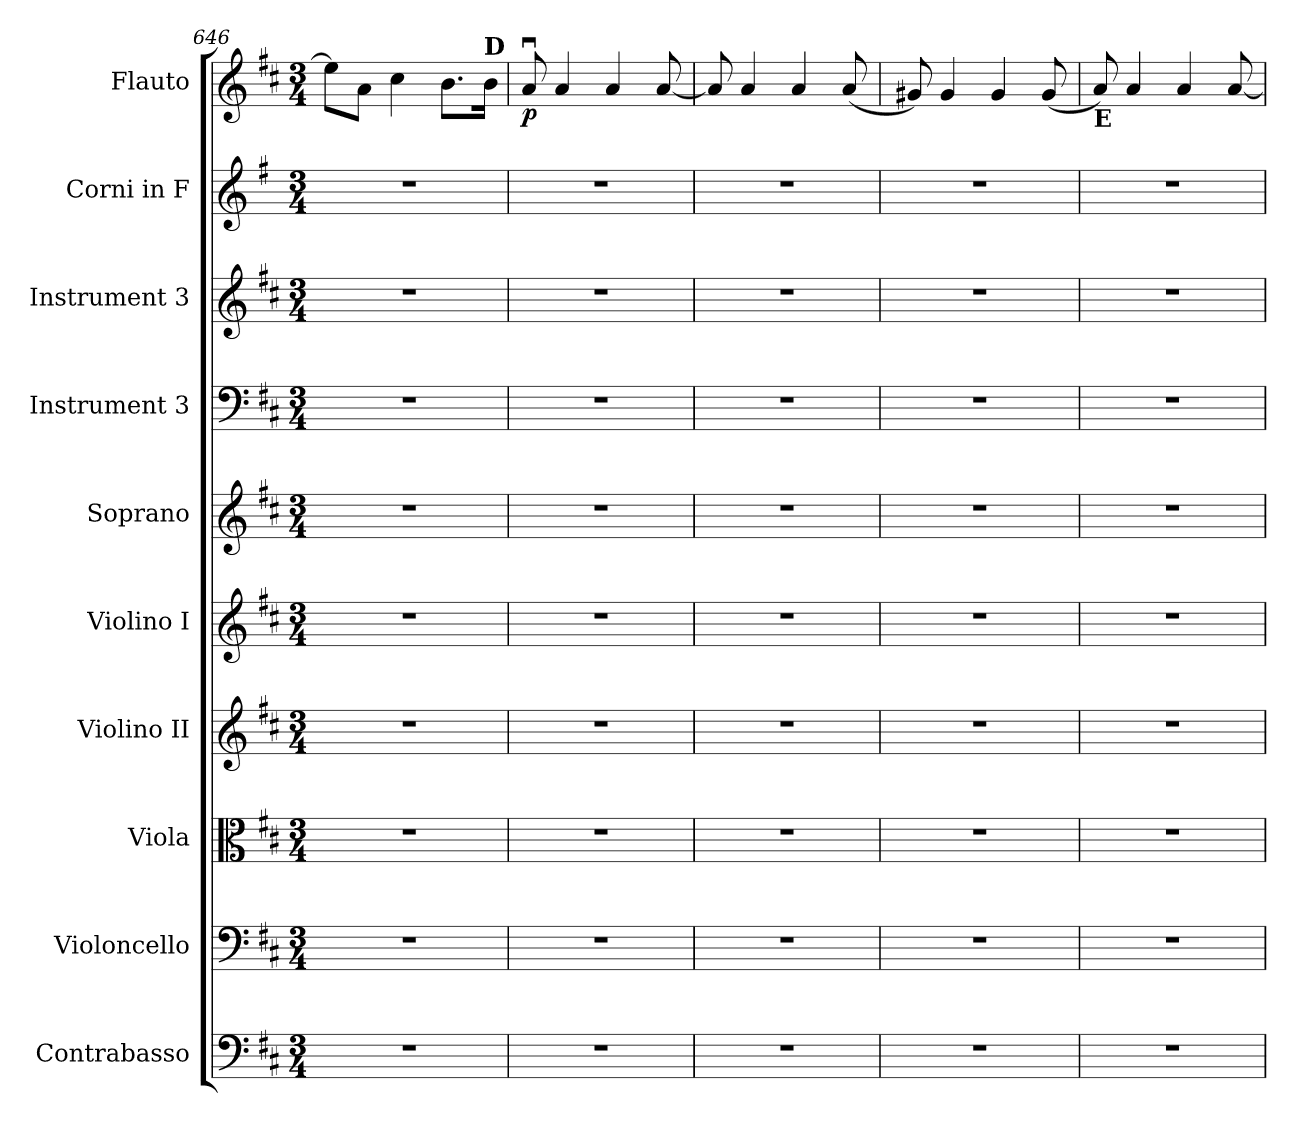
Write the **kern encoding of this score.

**kern	**kern	**kern	**kern	**kern	**kern	**kern	**kern	**kern	**kern	**dynam
*part10	*part9	*part8	*part7	*part6	*part5	*part4	*part3	*part2	*part1	*part1
*staff10	*staff9	*staff8	*staff7	*staff6	*staff5	*staff4	*staff3	*staff2	*staff1	*staff1
*I"Contrabasso	*I"Violoncello	*I"Viola	*I"Violino II	*I"Violino I	*I"Soprano	*I"Instrument 3	*I"Instrument 3	*I"Corni in F	*I"Flauto	*
*I'Cb.	*I'Vc.	*I'Vla.	*I'Vln. II	*I'Vln. I	*I'S	*	*	*I'Cor.	*I'Fl.	*
*clefF4	*clefF4	*clefC3	*clefG2	*clefG2	*clefG2	*clefF4	*clefG2	*clefG2	*clefG2	*
*ITrd1c2	*ITrd1c2	*ITrd1c2	*ITrd1c2	*ITrd1c2	*ITrd1c2	*ITrd1c2	*ITrd1c2	*ITrd4c7	*ITrd1c2	*
*k[]	*k[]	*k[]	*k[]	*k[]	*k[]	*k[]	*k[]	*k[]	*k[]	*
*C:	*C:	*C:	*C:	*C:	*C:	*C:	*C:	*C:	*C:	*
*M3/4	*M3/4	*M3/4	*M3/4	*M3/4	*M3/4	*M3/4	*M3/4	*M3/4	*M3/4	*
=646	=646	=646	=646	=646	=646	=646	=646	=646	=646	=646
2.r	2.r	2.r	2.r	2.r	2.r	2.r	2.r	2.r	8dd\L]	.
.	.	.	.	.	.	.	.	.	8g\J	.
.	.	.	.	.	.	.	.	.	4b\	.
.	.	.	.	.	.	.	.	.	8.a\L	.
!	!	!	!	!	!	!	!	!	!LO:TX:a:B:t=D	!
.	.	.	.	.	.	.	.	.	16a\J	.
=647	=647	=647	=647	=647	=647	=647	=647	=647	=647	=647
!	!	!	!	!	!	!	!	!	!	!LO:DY:b
2.r	2.r	2.r	2.r	2.r	2.r	2.r	2.r	2.r	8gu>/	p
.	.	.	.	.	.	.	.	.	4g/	.
.	.	.	.	.	.	.	.	.	4g/	.
.	.	.	.	.	.	.	.	.	[<8g/	.
=648	=648	=648	=648	=648	=648	=648	=648	=648	=648	=648
2.r	2.r	2.r	2.r	2.r	2.r	2.r	2.r	2.r	8g/]	.
.	.	.	.	.	.	.	.	.	4g/	.
.	.	.	.	.	.	.	.	.	4g/	.
.	.	.	.	.	.	.	.	.	(<8g/	.
!!LO:LB:g=z
=649	=649	=649	=649	=649	=649	=649	=649	=649	=649	=649
2.r	2.r	2.r	2.r	2.r	2.r	2.r	2.r	2.r	8f#X/)	.
.	.	.	.	.	.	.	.	.	4f#/	.
.	.	.	.	.	.	.	.	.	4f#/	.
.	.	.	.	.	.	.	.	.	(<8f#/	.
=650	=650	=650	=650	=650	=650	=650	=650	=650	=650	=650
!	!	!	!	!	!	!	!	!	!LO:TX:b:B:t=E	!
2.r	2.r	2.r	2.r	2.r	2.r	2.r	2.r	2.r	8g/)	.
.	.	.	.	.	.	.	.	.	4g/	.
.	.	.	.	.	.	.	.	.	4g/	.
.	.	.	.	.	.	.	.	.	[<8g/	.
=	=	=	=	=	=	=	=	=	=	=
*-	*-	*-	*-	*-	*-	*-	*-	*-	*-	*-
